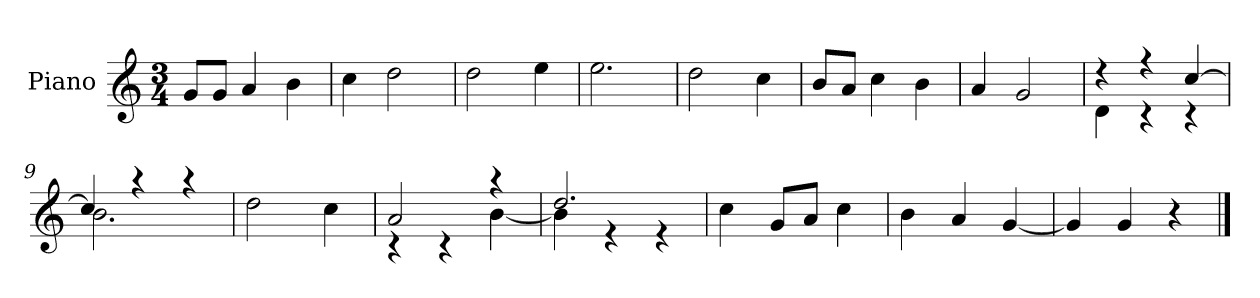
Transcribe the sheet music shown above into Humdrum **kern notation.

**kern
*part1
*staff1
*I"Piano
*I'P-no
*clefG2
*k[]
*M3/4
*MM177
=1
8g/L
8g/J
4a/
4b\
=2
4cc\
2dd\
=3
2dd\
4ee\
=4
2.ee\
=5
2dd\
4cc\
=6
8b/L
8a/J
4cc\
4b\
=7
4a/
2g/
=8
*^
4r	4d\
4r	4r
[4cc/	4r
=9	=9
4cc/]	2.b\
4r	.
4r	.
*v	*v
=10
2dd\
4cc\
=11
*^
2a/	4r
.	4r
4r	[4b\
=12	=12
2.dd/	4b\]
.	4r
.	4r
*v	*v
!!LO:LB:g=z
=13
4cc\
8g/L
8a/J
4cc\
=14
4b\
4a/
[4g/
=15
4g/]
4g/
4r
==
*-
